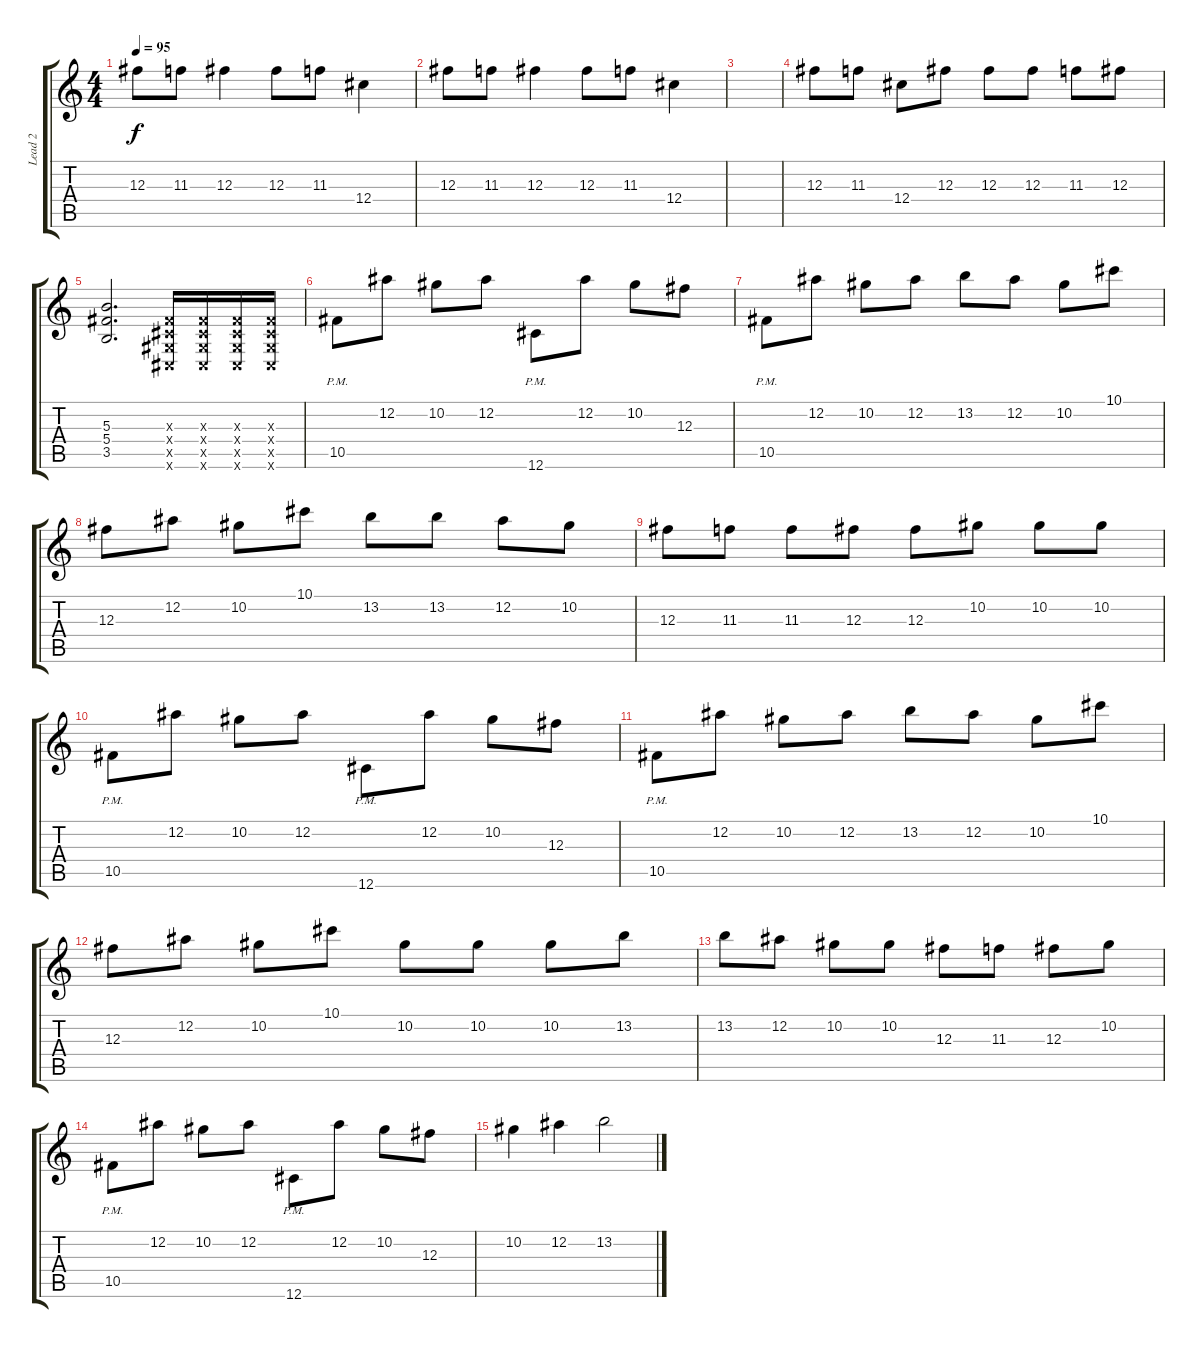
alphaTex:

\track ("Lead 2" "Lead 2") {instrument distortionguitar}
\staff {score tabs}
\tuning (Eb4 Bb3 Gb3 Db3 Ab2 Db2) {hide}
\ts (4 4)
\tempo 95
\clef g2
\ks c
12.3.8{dy f volume 13} 11.3.8 12.3.4 12.3.8 11.3.8 12.4.4 |
12.3.8{volume 13} 11.3.8 12.3.4 12.3.8 11.3.8 12.4.4 |
|
12.3.8 11.3.8 12.4.8 12.3.8 12.3.8 12.3.8 11.3.8 12.3.8 |
(5.3 5.4 3.5).2{d} (0.3{x} 0.4{x} 0.5{x} 0.6{x}).16 (0.3{x} 0.4{x} 0.5{x} 0.6{x}).16 (0.3{x} 0.4{x} 0.5{x} 0.6{x}).16 (0.3{x} 0.4{x} 0.5{x} 0.6{x}).16 |
10.5{pm}.8{volume 13} 12.2.8 10.2.8 12.2.8 12.6{pm}.8 12.2.8 10.2.8 12.3.8 |
10.5{pm}.8 12.2.8 10.2.8 12.2.8 13.2.8 12.2.8 10.2.8 10.1.8 |
12.3.8 12.2.8 10.2.8 10.1.8 13.2.8 13.2.8 12.2.8 10.2.8 |
12.3.8 11.3.8 11.3.8 12.3.8 12.3.8 10.2.8 10.2.8 10.2.8 |
10.5{pm}.8{volume 13} 12.2.8 10.2.8 12.2.8 12.6{pm}.8 12.2.8 10.2.8 12.3.8 |
10.5{pm}.8 12.2.8 10.2.8 12.2.8 13.2.8 12.2.8 10.2.8 10.1.8 |
12.3.8 12.2.8 10.2.8 10.1.8 10.2.8 10.2.8 10.2.8 13.2.8 |
13.2.8 12.2.8 10.2.8 10.2.8 12.3.8 11.3.8 12.3.8 10.2.8 |
10.5{pm}.8{volume 13} 12.2.8 10.2.8 12.2.8 12.6{pm}.8 12.2.8 10.2.8 12.3.8 |
10.2.4 12.2.4 13.2.2
